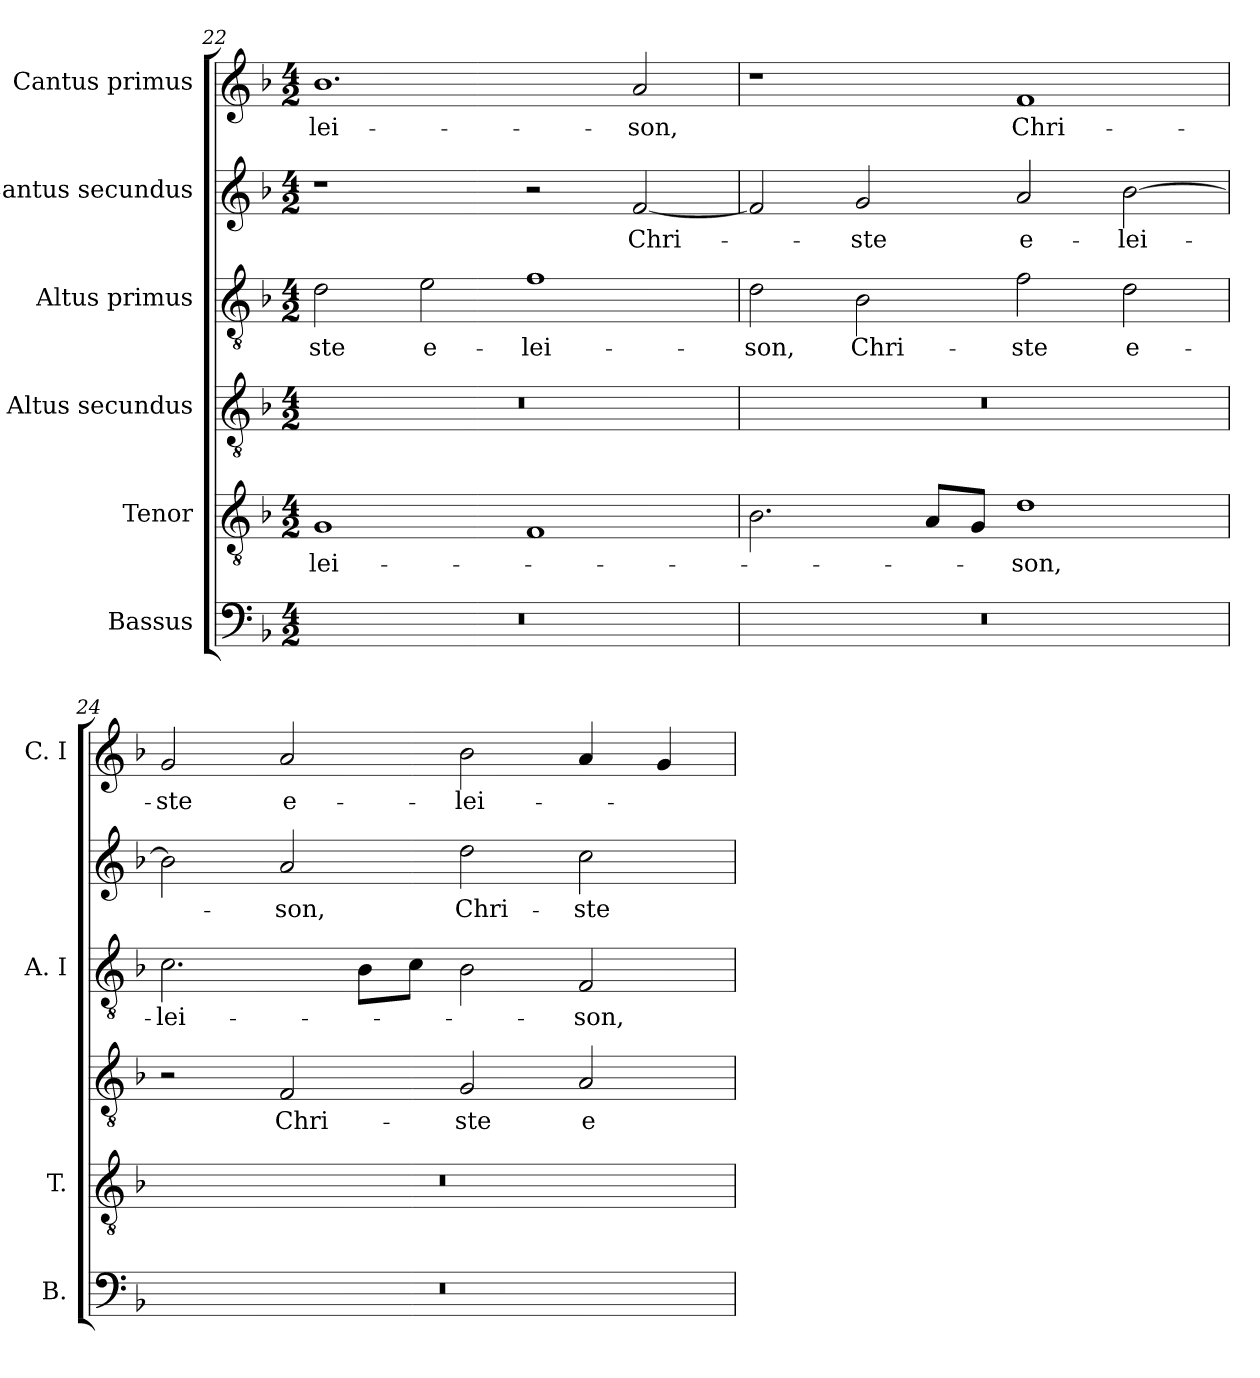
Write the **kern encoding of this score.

**kern	**kern	**text	**kern	**text	**kern	**text	**kern	**text	**kern	**text
*part6	*part5	*part5	*part4	*part4	*part3	*part3	*part2	*part2	*part1	*part1
*staff6	*staff5	*staff5	*staff4	*staff4	*staff3	*staff3	*staff2	*staff2	*staff1	*staff1
*I"Bassus	*I"Tenor	*	*I"Altus secundus	*	*I"Altus primus	*	*I"Cantus secundus	*	*I"Cantus primus	*
*I'B.	*I'T.	*	*	*	*I'A. I	*	*	*	*I'C. I	*
*clefF4	*clefGv2	*	*clefGv2	*	*clefGv2	*	*clefG2	*	*clefG2	*
*	*ITrd7c12	*	*ITrd7c12	*	*ITrd7c12	*	*	*	*	*
*k[b-]	*k[b-]	*	*k[b-]	*	*k[b-]	*	*k[b-]	*	*k[b-]	*
*d:	*d:	*	*d:	*	*d:	*	*d:	*	*d:	*
*M4/2	*M4/2	*	*M4/2	*	*M4/2	*	*M4/2	*	*M4/2	*
=22	=22	=22	=22	=22	=22	=22	=22	=22	=22	=22
!LO:N:vis=1	!	!	!	!	!	!	!	!	!	!
!	!	!LO:LY:b:color=#000000	!LO:N:vis=1	!	!	!	!	!	!	!
!	!	!	!	!	!	!LO:LY:b:color=#000000	!	!	!	!
!	!	!	!	!	!	!	!	!	!	!LO:LY:b:color=#000000
0r	1GGi	-lei-	0r	.	2Di\	-ste	1r	.	1.b-i	-lei-
!	!	!	!	!	!	!LO:LY:b:color=#000000	!	!	!	!
.	.	.	.	.	2Ei\	e-	.	.	.	.
!	!	!	!	!	!	!LO:LY:b:color=#000000	!	!	!	!
.	1FFi	.	.	.	1Fi	-lei-	2r	.	.	.
!	!	!	!	!	!	!	!	!LO:LY:b:color=#000000	!	!
!	!	!	!	!	!	!	!	!	!	!LO:LY:b:color=#000000
.	.	.	.	.	.	.	[2fi/	Chri-	2ai/	-son,
=23	=23	=23	=23	=23	=23	=23	=23	=23	=23	=23
!LO:N:vis=1	!	!	!LO:N:vis=1	!	!	!	!	!	!	!
!	!	!	!	!	!	!LO:LY:b:color=#000000	!	!	!	!
0r	2.BB-i\	.	0r	.	2Di\	-son,	2fi/]	.	1r	.
!	!	!	!	!	!	!LO:LY:b:color=#000000	!	!	!	!
!	!	!	!	!	!	!	!	!LO:LY:b:color=#000000	!	!
.	.	.	.	.	2BB-i\	Chri-	2gi/	-ste	.	.
.	8AAi/L	.	.	.	.	.	.	.	.	.
.	8GGi/J	.	.	.	.	.	.	.	.	.
!	!	!LO:LY:b:color=#000000	!	!	!	!	!	!	!	!
!	!	!	!	!	!	!LO:LY:b:color=#000000	!	!	!	!
!	!	!	!	!	!	!	!	!LO:LY:b:color=#000000	!	!
!	!	!	!	!	!	!	!	!	!	!LO:LY:b:color=#000000
.	1Di	-son,	.	.	2Fi\	-ste	2ai/	e-	1fi	Chri-
!	!	!	!	!	!	!LO:LY:b:color=#000000	!	!	!	!
!	!	!	!	!	!	!	!	!LO:LY:b:color=#000000	!	!
.	.	.	.	.	2Di\	e-	[2b-i\	-lei-	.	.
=24	=24	=24	=24	=24	=24	=24	=24	=24	=24	=24
!LO:N:vis=1	!LO:N:vis=1	!	!	!	!	!	!	!	!	!
!	!	!	!	!	!	!LO:LY:b:color=#000000	!	!	!	!
!	!	!	!	!	!	!	!	!	!	!LO:LY:b:color=#000000
0r	0r	.	2r	.	2.Ci\	-lei-	2b-i\]	.	2gi/	-ste
!	!	!	!	!LO:LY:b:color=#000000	!	!	!	!	!	!
!	!	!	!	!	!	!	!	!LO:LY:b:color=#000000	!	!
!	!	!	!	!	!	!	!	!	!	!LO:LY:b:color=#000000
.	.	.	2FFi/	Chri-	.	.	2ai/	-son,	2ai/	e-
.	.	.	.	.	8BB-i\L	.	.	.	.	.
.	.	.	.	.	8Ci\J	.	.	.	.	.
!	!	!	!	!LO:LY:b:color=#000000	!	!	!	!	!	!
!	!	!	!	!	!	!	!	!LO:LY:b:color=#000000	!	!
!	!	!	!	!	!	!	!	!	!	!LO:LY:b:color=#000000
.	.	.	2GGi/	-ste	2BB-i\	.	2ddi\	Chri-	2b-i\	-lei-
!	!	!	!	!LO:LY:b:color=#000000	!	!	!	!	!	!
!	!	!	!	!	!	!LO:LY:b:color=#000000	!	!	!	!
!	!	!	!	!	!	!	!	!LO:LY:b:color=#000000	!	!
.	.	.	2AAi/	e-	2FFi/	-son,	2cci\	-ste	4ai/	.
.	.	.	.	.	.	.	.	.	4gi/	.
=	=	=	=	=	=	=	=	=	=	=
*-	*-	*-	*-	*-	*-	*-	*-	*-	*-	*-
